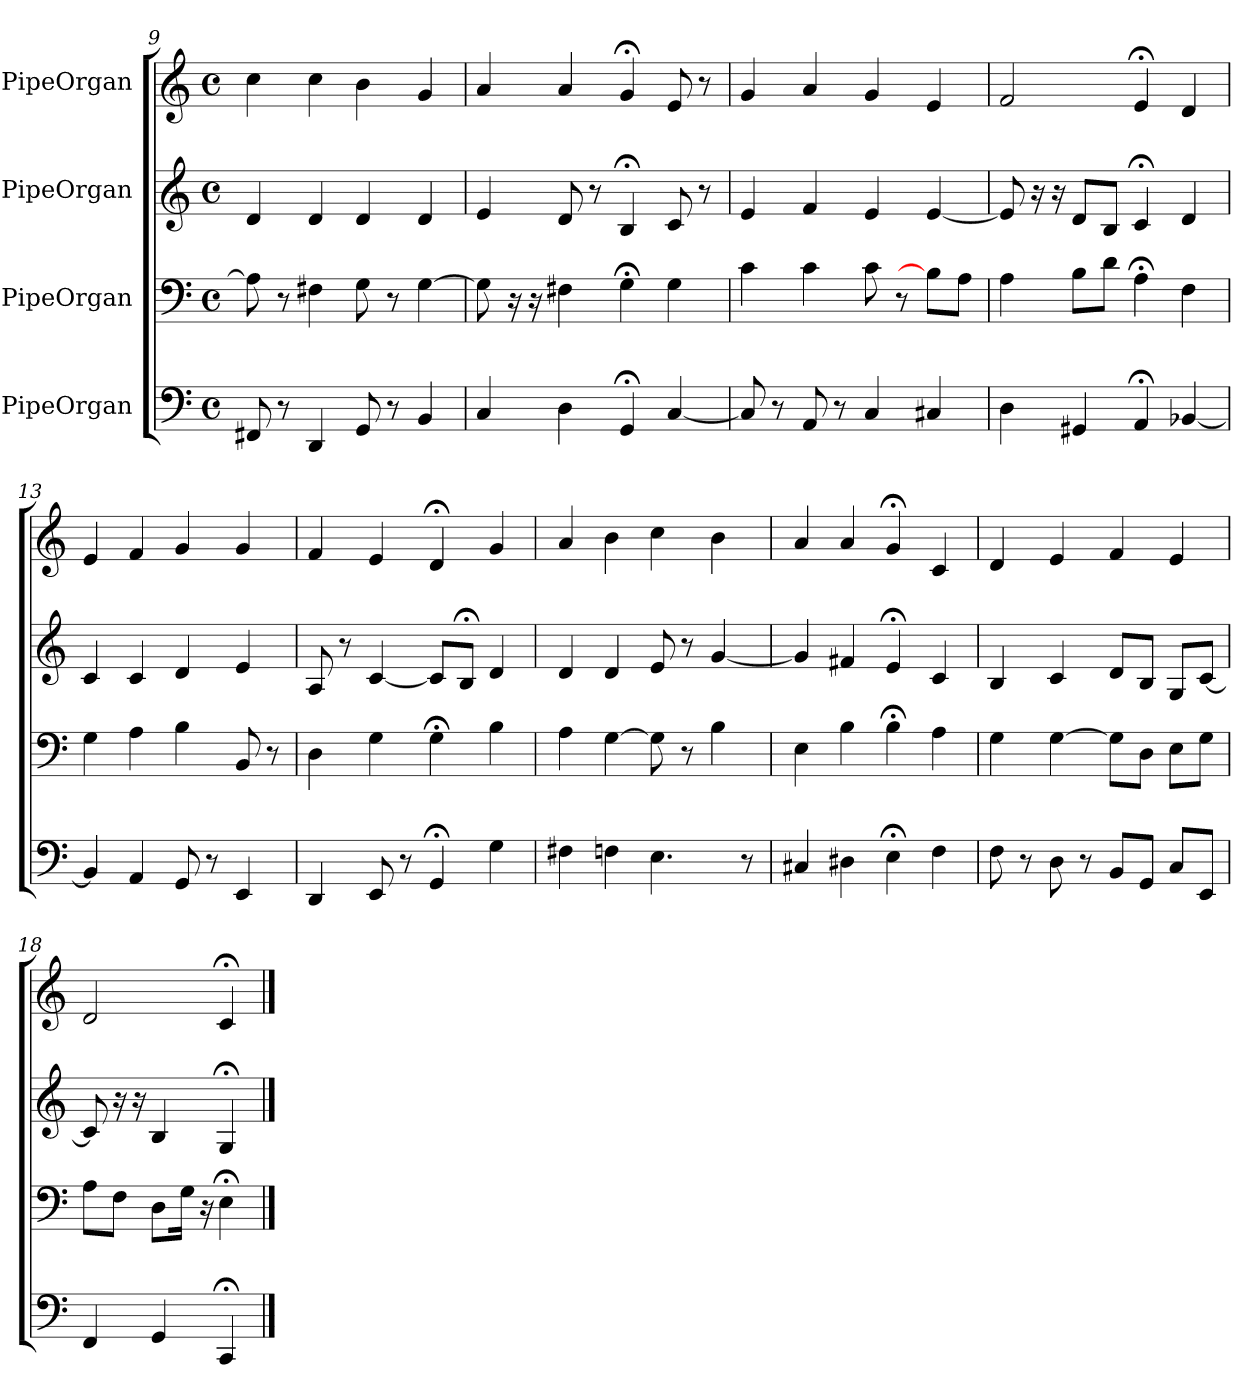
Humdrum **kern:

**kern	**kern	**kern	**kern
*part4	*part3	*part2	*part1
*staff4	*staff3	*staff2	*staff1
*I"PipeOrgan	*I"PipeOrgan	*I"PipeOrgan	*I"PipeOrgan
*k[]	*k[]	*k[]	*k[]
*C:	*C:	*C:	*C:
*M4/4	*M4/4	*M4/4	*M4/4
*met(c)	*met(c)	*met(c)	*met(c)
=9	=9	=9	=9
8FF#X	8A]	4d	4cc
8r	8r	.	.
4DD	4F#X	4d	4cc
8GG	8G	4d	4b
8r	8r	.	.
4BB	[4G	4d	4g
=10	=10	=10	=10
4C	8G]	4e	4a
.	16r	.	.
.	16r	.	.
4D	4F#X	8d	4a
.	.	8r	.
4GG;<	4G;<	4B;<	4g;<
[4C	4G	8c	8e
.	.	8r	8r
=11	=11	=11	=11
8C]	4c	4e	4g
8r	.	.	.
8AA	4c	4f	4a
8r	.	.	.
4C	8c	4e	4g
.	8r	.	.
4C#X	8B-L]	[4e	4e
.	8AJ	.	.
=12	=12	=12	=12
4D	4A	8e]	2f
.	.	16r	.
.	.	16r	.
4GG#X	8BL	8dL	.
.	8dJ	8BJ	.
4AA;<	4A;<	4c;<	4e;<
[4BB-X	4F	4d	4d
=13	=13	=13	=13
4BB-]	4G	4c	4e
4AA	4A	4c	4f
8GG	4B	4d	4g
8r	.	.	.
4EE	8BB	4e	4g
.	8r	.	.
=14	=14	=14	=14
4DD	4D	8A	4f
.	.	8r	.
8EE	4G	[4c	4e
8r	.	.	.
4GG;<	4G;<	8cL]	4d;<
.	.	8B;<J	.
4G	4B	4d	4g
=15	=15	=15	=15
4F#X	4A	4d	4a
4Fn	[4G	4d	4b
4.E	8G]	8e	4cc
.	8r	8r	.
.	4B	[4g	4b
8r	.	.	.
=16	=16	=16	=16
4C#X	4E	4g]	4a
4D#X	4B	4f#X	4a
4E;<	4B;<	4e;<	4g;<
4F	4A	4c	4c
=17	=17	=17	=17
8F	4G	4B	4d
8r	.	.	.
8D	[4G	4c	4e
8r	.	.	.
8BBL	8GL]	8dL	4f
8GGJ	8DJ	8BJ	.
8CL	8EL	8GL	4e
8EEJ	8GJ	[8cJ	.
=18	=18	=18	=18
4FF	8AL	8c]	2d
.	8FJ	16r	.
.	.	16r	.
4GG	8DL	4B	.
.	16GJk	.	.
.	16r	.	.
4CC;<	4E;<	4G;<	4c;<
==	==	==	==
*-	*-	*-	*-
